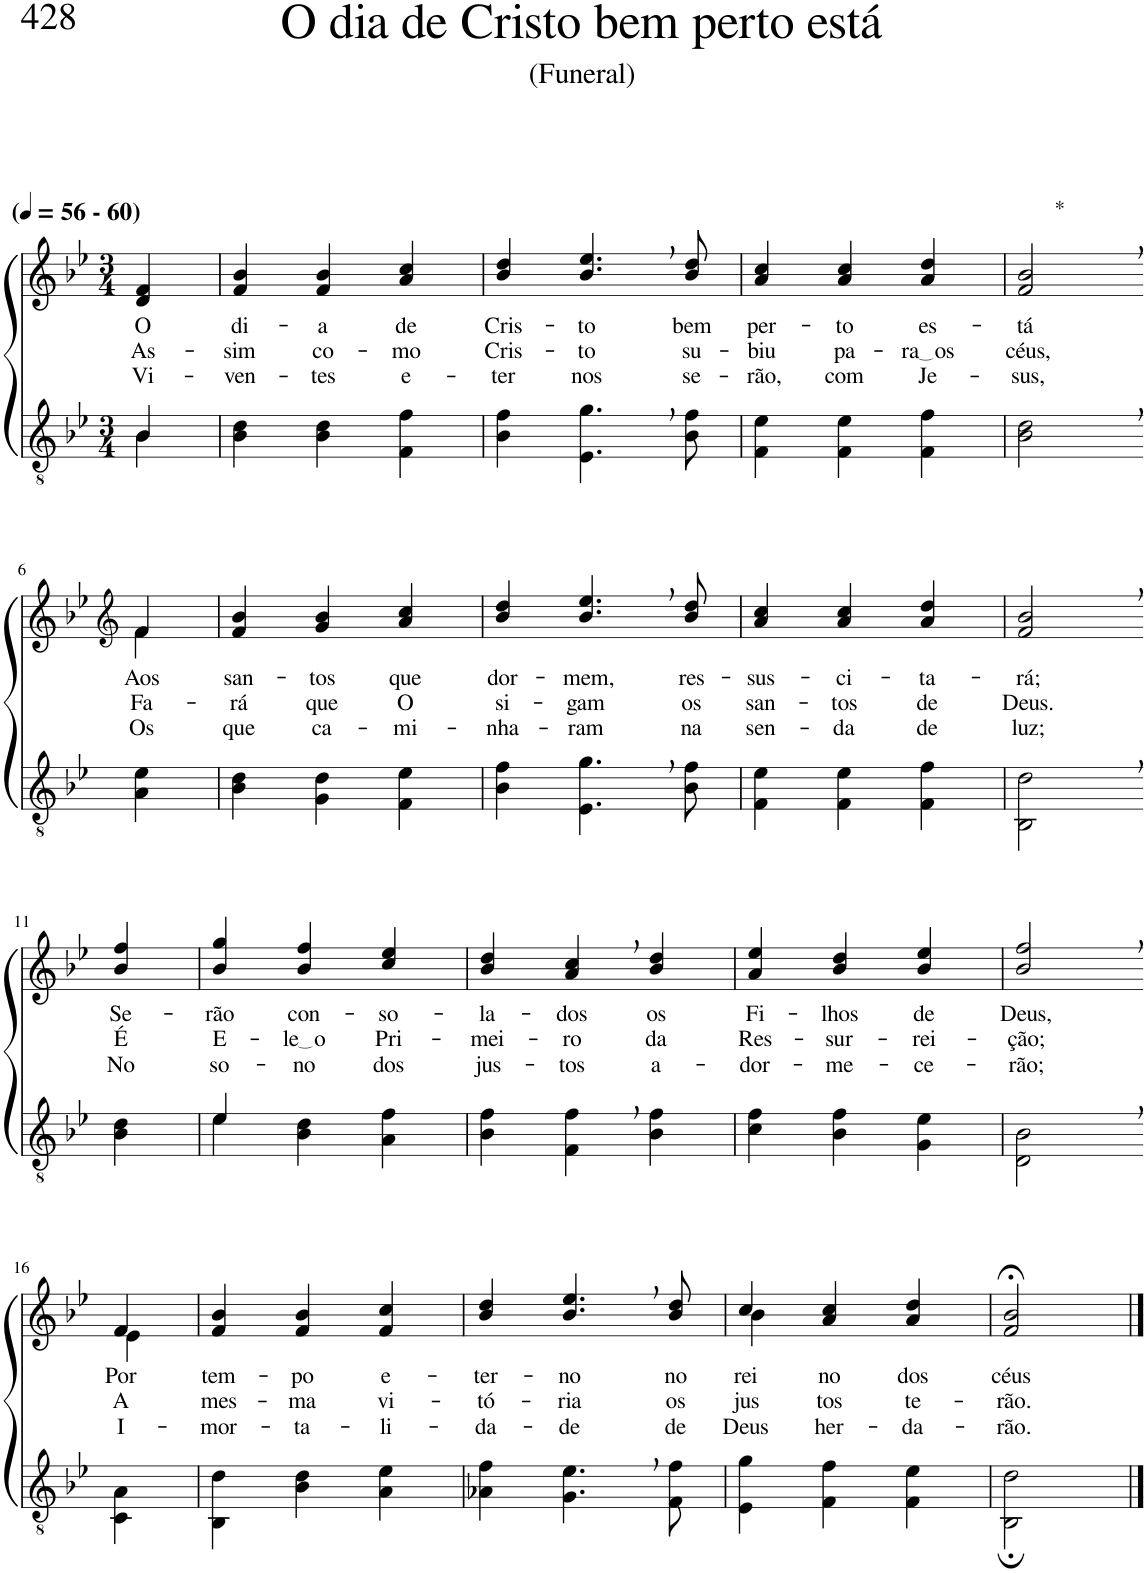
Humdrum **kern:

**kern	**kern	**text	**text	**text
*part2	*part1	*part1	*part1	*part1
*staff2	*staff1	*staff1	*staff1	*staff1
*I"Parte III e IV	*I"Parte I e II	*	*	*
*clefGv2	*clefG2	*	*	*
*Trd3c5	*Trd3c5	*	*	*
*k[b-e-]	*k[b-e-]	*	*	*
*M3/4	*M3/4	*	*	*
*MM56	*MM56	*	*	*
=1	=1	=1	=1	=1
*^	*	*	*	*
!	!	!LO:TX:a:B:t=(	!	!	!
!	!	!LO:TX:a:B:t=- 60)	!	!	!
!	!	!	!LO:LY:b	!LO:LY:b	!LO:LY:b
4B-\	4B-/	4d/ 4f/	O	As-	Vi-
=2	=2	=2	=2	=2	=2
!	!	!	!LO:LY:b	!LO:LY:b	!LO:LY:b
*v	*v	*	*	*	*
4B-\ 4d\	4f/ 4b-/	di-	-sim	-ven-
!	!	!LO:LY:b	!LO:LY:b	!LO:LY:b
4B-\ 4d\	4f/ 4b-/	-a	co-	-tes
!	!	!LO:LY:b	!LO:LY:b	!LO:LY:b
4F\ 4f\	4a/ 4cc/	de	-mo	e-
=3	=3	=3	=3	=3
!	!	!LO:LY:b	!LO:LY:b	!LO:LY:b
4B-\ 4f\	4b-/ 4dd/	Cris-	Cris-	-ter
!	!	!LO:LY:b	!LO:LY:b	!LO:LY:b
4.E-\, 4.g\,	4.b-/, 4.ee-/,	-to	-to	nos
!	!	!LO:LY:b	!LO:LY:b	!LO:LY:b
8B-\ 8f\	8b-/ 8dd/	bem	su-	se-
=4	=4	=4	=4	=4
!	!	!LO:LY:b	!LO:LY:b	!LO:LY:b
4F\ 4e-\	4a/ 4cc/	per-	-biu	-rão,
!	!	!LO:LY:b	!LO:LY:b	!LO:LY:b
4F\ 4e-\	4a/ 4cc/	-to	pa-	com
!	!	!LO:LY:b	!LO:LY:b	!LO:LY:b
4F\ 4f\	4a/ 4dd/	es-	ra os	Je-
=5	=5	=5	=5	=5
!	!LO:TX:a:t=*	!	!	!
!	!	!LO:LY:b	!LO:LY:b	!LO:LY:b
2B-\, 2d\,	2f/, 2b-/,	-tá	céus,	-sus,
!!LO:LB:g=z
=6-	=6-	=6-	=6-	=6-
*	*clefG2	*	*	*
!	!	!LO:LY:b	!LO:LY:b	!LO:LY:b
*	*^	*	*	*
4A\ 4e-\	4f\	4f/	Aos	Fa-	Os
=7	=7	=7	=7	=7	=7
!	!	!	!LO:LY:b	!LO:LY:b	!LO:LY:b
*	*v	*v	*	*	*
4B-\ 4d\	4f/ 4b-/	san-	-rá	que
!	!	!LO:LY:b	!LO:LY:b	!LO:LY:b
4G\ 4d\	4g/ 4b-/	-tos	que	ca-
!	!	!LO:LY:b	!LO:LY:b	!LO:LY:b
4F\ 4e-\	4a/ 4cc/	que	O	-mi-
=8	=8	=8	=8	=8
!	!	!LO:LY:b	!LO:LY:b	!LO:LY:b
4B-\ 4f\	4b-/ 4dd/	dor-	si-	-nha-
!	!	!LO:LY:b	!LO:LY:b	!LO:LY:b
4.E-\, 4.g\,	4.b-/, 4.ee-/,	-mem,	-gam	-ram
!	!	!LO:LY:b	!LO:LY:b	!LO:LY:b
8B-\ 8f\	8b-/ 8dd/	res-	os	na
=9	=9	=9	=9	=9
!	!	!LO:LY:b	!LO:LY:b	!LO:LY:b
4F\ 4e-\	4a/ 4cc/	-sus-	san-	sen-
!	!	!LO:LY:b	!LO:LY:b	!LO:LY:b
4F\ 4e-\	4a/ 4cc/	-ci-	-tos	-da
!	!	!LO:LY:b	!LO:LY:b	!LO:LY:b
4F\ 4f\	4a/ 4dd/	-ta-	de	de
=10	=10	=10	=10	=10
!	!	!LO:LY:b	!LO:LY:b	!LO:LY:b
2BB-\, 2d\,	2f/, 2b-/,	-rá;	Deus.	luz;
!!LO:LB:g=z
=11-	=11-	=11-	=11-	=11-
!	!	!LO:LY:b	!LO:LY:b	!LO:LY:b
4B-\ 4d\	4b-/ 4ff/	Se-	É	No
=12	=12	=12	=12	=12
*^	*	*	*	*
!	!	!	!LO:LY:b	!LO:LY:b	!LO:LY:b
4e-/	4e-\	4b-/ 4gg/	-rão	E-	so-
!	!	!	!LO:LY:b	!LO:LY:b	!LO:LY:b
2ryy	4B-\ 4d\	4b-/ 4ff/	con-	le o	-no
!	!	!	!LO:LY:b	!LO:LY:b	!LO:LY:b
.	4A\ 4f\	4cc/ 4ee-/	-so-	Pri-	dos
=13	=13	=13	=13	=13	=13
!	!	!	!LO:LY:b	!LO:LY:b	!LO:LY:b
*v	*v	*	*	*	*
4B-\ 4f\	4b-/ 4dd/	-la-	-mei-	jus-
!	!	!LO:LY:b	!LO:LY:b	!LO:LY:b
4F\, 4f\,	4a/, 4cc/,	-dos	-ro	-tos
!	!	!LO:LY:b	!LO:LY:b	!LO:LY:b
4B-\ 4f\	4b-/ 4dd/	os	da	a-
=14	=14	=14	=14	=14
!	!	!LO:LY:b	!LO:LY:b	!LO:LY:b
4c\ 4f\	4a/ 4ee-/	Fi-	Res-	-dor-
!	!	!LO:LY:b	!LO:LY:b	!LO:LY:b
4B-\ 4f\	4b-/ 4dd/	-lhos	-sur-	-me-
!	!	!LO:LY:b	!LO:LY:b	!LO:LY:b
4G\ 4e-\	4b-/ 4ee-/	de	-rei-	-ce-
=15	=15	=15	=15	=15
!	!	!LO:LY:b	!LO:LY:b	!LO:LY:b
2D\, 2B-\,	2b-/, 2ff/,	Deus,	-ção;	-rão;
!!LO:LB:g=z
=16-	=16-	=16-	=16-	=16-
*	*^	*	*	*
!	!	!	!LO:LY:b	!LO:LY:b	!LO:LY:b
4C\ 4A\	4f/	4e-\	Por	A	I-
=17	=17	=17	=17	=17	=17
!	!	!	!LO:LY:b	!LO:LY:b	!LO:LY:b
*	*v	*v	*	*	*
4BB-\ 4d\	4f/ 4b-/	tem-	mes-	-mor-
!	!	!LO:LY:b	!LO:LY:b	!LO:LY:b
4B-\ 4d\	4f/ 4b-/	-po	-ma	-ta-
!	!	!LO:LY:b	!LO:LY:b	!LO:LY:b
4A\ 4e-\	4f/ 4cc/	e-	vi-	-li-
=18	=18	=18	=18	=18
!	!	!LO:LY:b	!LO:LY:b	!LO:LY:b
4A-X\ 4f\	4b-/ 4dd/	-ter-	-tó-	-da-
!	!	!LO:LY:b	!LO:LY:b	!LO:LY:b
4.G\, 4.e-\,	4.b-/, 4.ee-/,	-no	-ria	-de
!	!	!LO:LY:b	!LO:LY:b	!LO:LY:b
8F\ 8f\	8b-/ 8dd/	no	os	de
=19	=19	=19	=19	=19
*	*^	*	*	*
!	!	!	!LO:LY:b	!LO:LY:b	!LO:LY:b
4E-\ 4g\	4cc/	4b-\	rei-	jus-	Deus
!	!	!	!LO:LY:b	!LO:LY:b	!LO:LY:b
4F\ 4f\	4a/ 4cc/	2ryy	-no	-tos	her-
!	!	!	!LO:LY:b	!LO:LY:b	!LO:LY:b
4F\ 4e-\	4a/ 4dd/	.	dos	te-	-da-
*	*v	*v	*	*	*
=20	=20	=20	=20	=20
!	!	!LO:LY:b	!LO:LY:b	!LO:LY:b
2BB-\; 2d\;	2f/;< 2b-/;<	céus	-rão.	-rão.
==	==	==	==	==
*-	*-	*-	*-	*-
